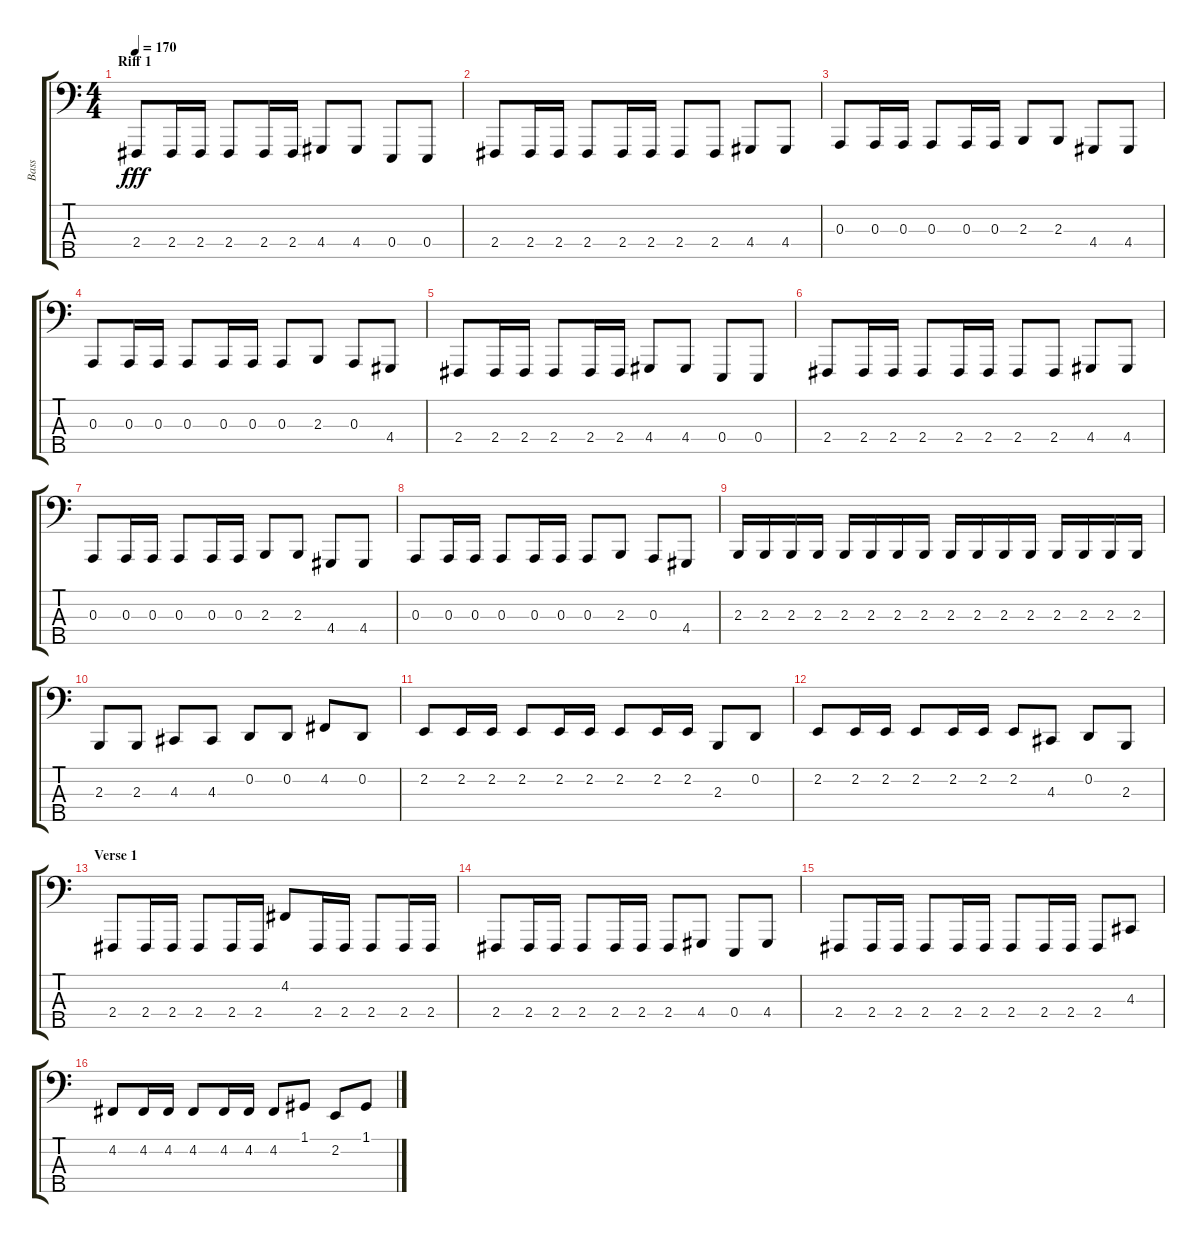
\track ("Bass" "Bass") {instrument clavinet}
\staff {score tabs}
\tuning (G2 D2 A1 E1 B0) {hide}
\ts (4 4)
\section ("" "Riff 1")
\tempo 170
\clef f4
\ks c
2.4.8{dy fff} 2.4.16 2.4.16 2.4.8 2.4.16 2.4.16 4.4.8 4.4.8 0.4.8 0.4.8 |
2.4.8 2.4.16 2.4.16 2.4.8 2.4.16 2.4.16 2.4.8 2.4.8 4.4.8 4.4.8 |
0.3.8 0.3.16 0.3.16 0.3.8 0.3.16 0.3.16 2.3.8 2.3.8 4.4.8 4.4.8 |
0.3.8 0.3.16 0.3.16 0.3.8 0.3.16 0.3.16 0.3.8 2.3.8 0.3.8 4.4.8 |
2.4.8 2.4.16 2.4.16 2.4.8 2.4.16 2.4.16 4.4.8 4.4.8 0.4.8 0.4.8 |
2.4.8 2.4.16 2.4.16 2.4.8 2.4.16 2.4.16 2.4.8 2.4.8 4.4.8 4.4.8 |
0.3.8 0.3.16 0.3.16 0.3.8 0.3.16 0.3.16 2.3.8 2.3.8 4.4.8 4.4.8 |
0.3.8 0.3.16 0.3.16 0.3.8 0.3.16 0.3.16 0.3.8 2.3.8 0.3.8 4.4.8 |
2.3.16 2.3.16 2.3.16 2.3.16 2.3.16 2.3.16 2.3.16 2.3.16 2.3.16 2.3.16 2.3.16 2.3.16 2.3.16 2.3.16 2.3.16 2.3.16 |
2.3.8 2.3.8 4.3.8 4.3.8 0.2.8 0.2.8 4.2.8 0.2.8 |
2.2.8 2.2.16 2.2.16 2.2.8 2.2.16 2.2.16 2.2.8 2.2.16 2.2.16 2.3.8 0.2.8 |
2.2.8 2.2.16 2.2.16 2.2.8 2.2.16 2.2.16 2.2.8 4.3.8 0.2.8 2.3.8 |
\section ("" "Verse 1")
2.4.8 2.4.16 2.4.16 2.4.8 2.4.16 2.4.16 4.2.8 2.4.16 2.4.16 2.4.8 2.4.16 2.4.16 |
2.4.8 2.4.16 2.4.16 2.4.8 2.4.16 2.4.16 2.4.8 4.4.8 0.4.8 4.4.8 |
2.4.8 2.4.16 2.4.16 2.4.8 2.4.16 2.4.16 2.4.8 2.4.16 2.4.16 2.4.8 4.3.8 |
4.2.8 4.2.16 4.2.16 4.2.8 4.2.16 4.2.16 4.2.8 1.1.8 2.2.8 1.1.8
